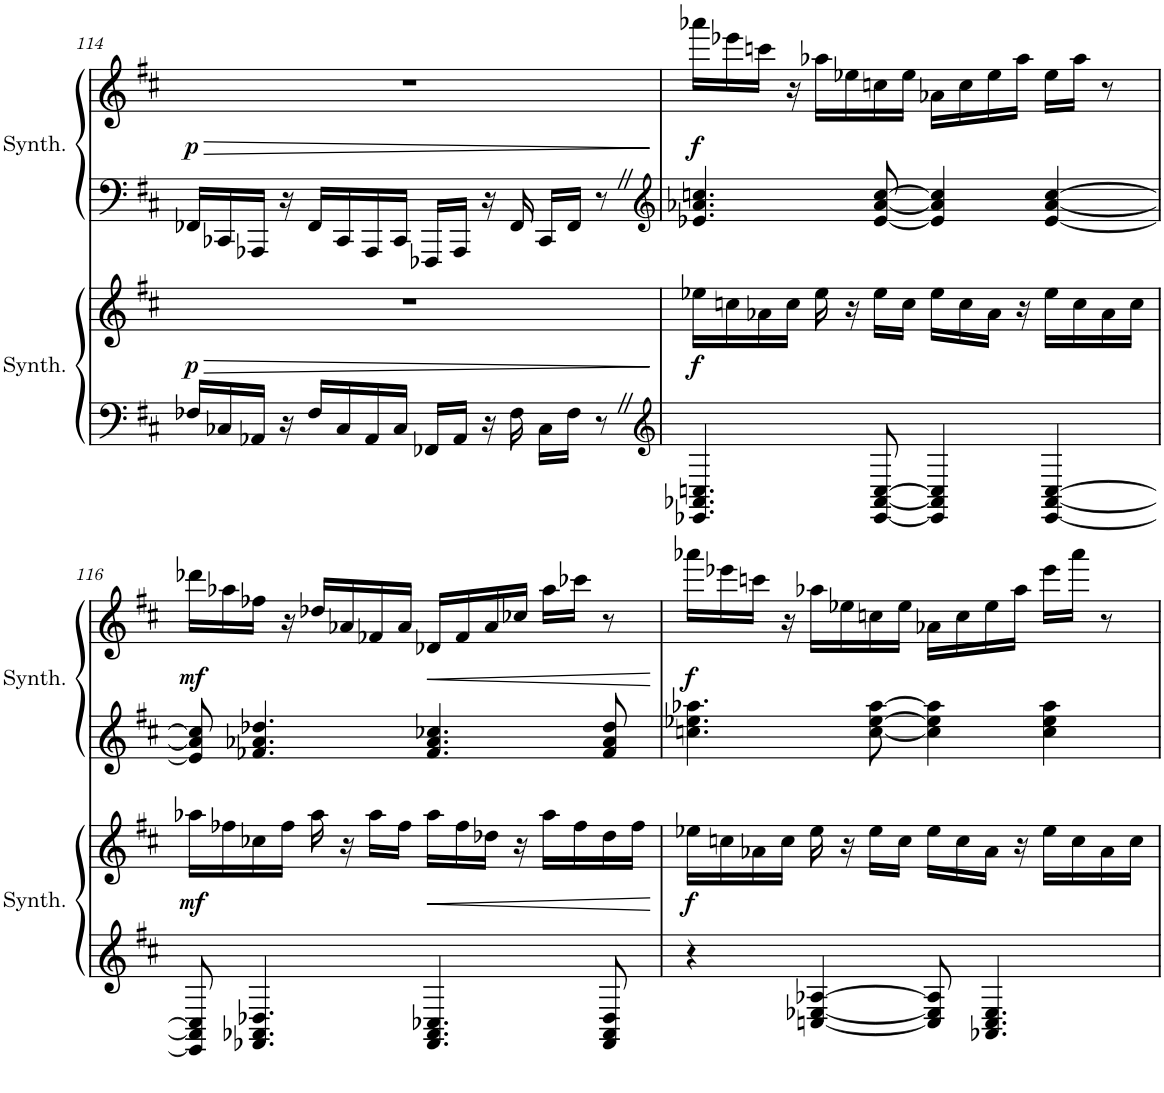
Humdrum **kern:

**kern	**kern	**dynam	**kern	**kern	**dynam
*part2	*part2	*part2	*part1	*part1	*part1
*staff4	*staff3	*staff3/4	*staff2	*staff1	*staff1/2
*I"Square Synthesizer	*	*	*I"Square Synthesizer	*	*
*I'Synth.	*	*	*I'Synth.	*	*
!!LO:PB:g=z
*clefF4	*clefG2	*	*clefF4	*clefG2	*
*k[f#c#]	*k[f#c#]	*	*k[f#c#]	*k[f#c#]	*
*M4/4	*M4/4	*	*M4/4	*M4/4	*
=114	=114	=114	=114	=114	=114
!	!	!LO:HP:b	!	!	!LO:HP:b
!	!	!LO:DY:n=1:b	!	!	!LO:DY:n=1:b
16F-X/LL	1r	> p	16FF-X/LL	1r	> p
16C-X/	.	.	16CC-X/	.	.
16AA-X/JJ	.	.	16AAA-X/JJ	.	.
16r	.	.	16r	.	.
16F-/LL	.	.	16FF-/LL	.	.
16C-/	.	.	16CC-/	.	.
16AA-/	.	.	16AAA-/	.	.
16C-/JJ	.	.	16CC-/JJ	.	.
16FF-X/LL	.	.	16FFF-X/LL	.	.
16AA-/JJ	.	.	16AAA-/JJ	.	.
16r	.	.	16r	.	.
16F-\	.	.	16FF-/	.	.
16C-\LL	.	.	16CC-/LL	.	.
16F-\JJ	.	.	16FF-/JJ	.	.
8r	.	.	8r	.	.
.	.	]	.	.	]
=115	=115	=115	=115	=115	=115
*clefG2	*	*	*clefG2	*	*
!	!	!LO:DY:b	!	!	!LO:DY:b
4.EE-X/ 4.AA-X/ 4.Cn/	16ee-X\LL	f	4.e-X/ 4.a-X/ 4.ccn/	16aaa-X\LL	f
.	16ccn\	.	.	16eee-X\	.
.	16a-X\	.	.	16cccn\JJ	.
.	16cc\JJ	.	.	16r	.
.	16ee-\	.	.	16aa-X\LL	.
.	16r	.	.	16ee-X\	.
[8EE-/ [8AA-/ [8C/	16ee-\LL	.	[8e-/ [8a-/ [8cc/	16ccn\	.
.	16cc\JJ	.	.	16ee-\JJ	.
4EE-/] 4AA-/] 4C/]	16ee-\LL	.	4e-/] 4a-/] 4cc/]	16a-X\LL	.
.	16cc\	.	.	16cc\	.
.	16a-\JJ	.	.	16ee-\	.
.	16r	.	.	16aa-\JJ	.
[4EE-/ [4AA-/ [4C/	16ee-\LL	.	[4e-/ [4a-/ [4cc/	16ee-\LL	.
.	16cc\	.	.	16aa-\JJ	.
.	16a-\	.	.	8r	.
.	16cc\JJ	.	.	.	.
!!LO:LB:g=z
=116	=116	=116	=116	=116	=116
!	!	!LO:DY:b	!	!	!LO:DY:b
8EE-/] 8AA-/] 8C/]	16aa-X\LL	mf	8e-/] 8a-/] 8cc/]	16ddd-X\LL	mf
.	16ff-X\	.	.	16aa-X\	.
4.FF-X/ 4.AA-X/ 4.D-X/	16cc-X\	.	4.f-X/ 4.a-X/ 4.dd-X/	16ff-X\JJ	.
.	16ff-\JJ	.	.	16r	.
.	16aa-\	.	.	16dd-X/LL	.
.	16r	.	.	16a-X/	.
.	16aa-\LL	.	.	16f-X/	.
.	16ff-\JJ	.	.	16a-/JJ	.
!	!	!LO:HP:b	!	!	!LO:HP:b
4.FF-/ 4.AA-/ 4.C-X/	16aa-\LL	<	4.f-/ 4.a-/ 4.cc-X/	16d-X/LL	<
.	16ff-\	.	.	16f-/	.
.	16dd-X\JJ	.	.	16a-/	.
.	16r	.	.	16cc-X/JJ	.
.	16aa-\LL	.	.	16aa-\LL	.
.	16ff-\	.	.	16ccc-X\JJ	.
8FF-/ 8AA-/ 8D-/	16dd-\	.	8f-/ 8a-/ 8dd-/	8r	.
.	16ff-\JJ	.	.	.	.
.	.	[	.	.	[
=117	=117	=117	=117	=117	=117
!	!	!LO:DY:b	!	!	!LO:DY:b
4r	16ee-X\LL	f	4.ccn\ 4.ee-X\ 4.aa-X\	16aaa-X\LL	f
.	16ccn\	.	.	16eee-X\	.
.	16a-X\	.	.	16cccn\JJ	.
.	16cc\JJ	.	.	16r	.
[4Cn/ [4E-X/ [4A-X/	16ee-\	.	.	16aa-X\LL	.
.	16r	.	.	16ee-X\	.
.	16ee-\LL	.	[8cc\ [8ee-\ [8aa-\	16ccn\	.
.	16cc\JJ	.	.	16ee-\JJ	.
8C/] 8E-/] 8A-/]	16ee-\LL	.	4cc\] 4ee-\] 4aa-\]	16a-X\LL	.
.	16cc\	.	.	16cc\	.
4.AA-X/ 4.C/ 4.E-/	16a-\JJ	.	.	16ee-\	.
.	16r	.	.	16aa-\JJ	.
.	16ee-\LL	.	4cc\ 4ee-\ 4aa-\	16eee-\LL	.
.	16cc\	.	.	16aaa-\JJ	.
.	16a-\	.	.	8r	.
.	16cc\JJ	.	.	.	.
=	=	=	=	=	=
*-	*-	*-	*-	*-	*-
